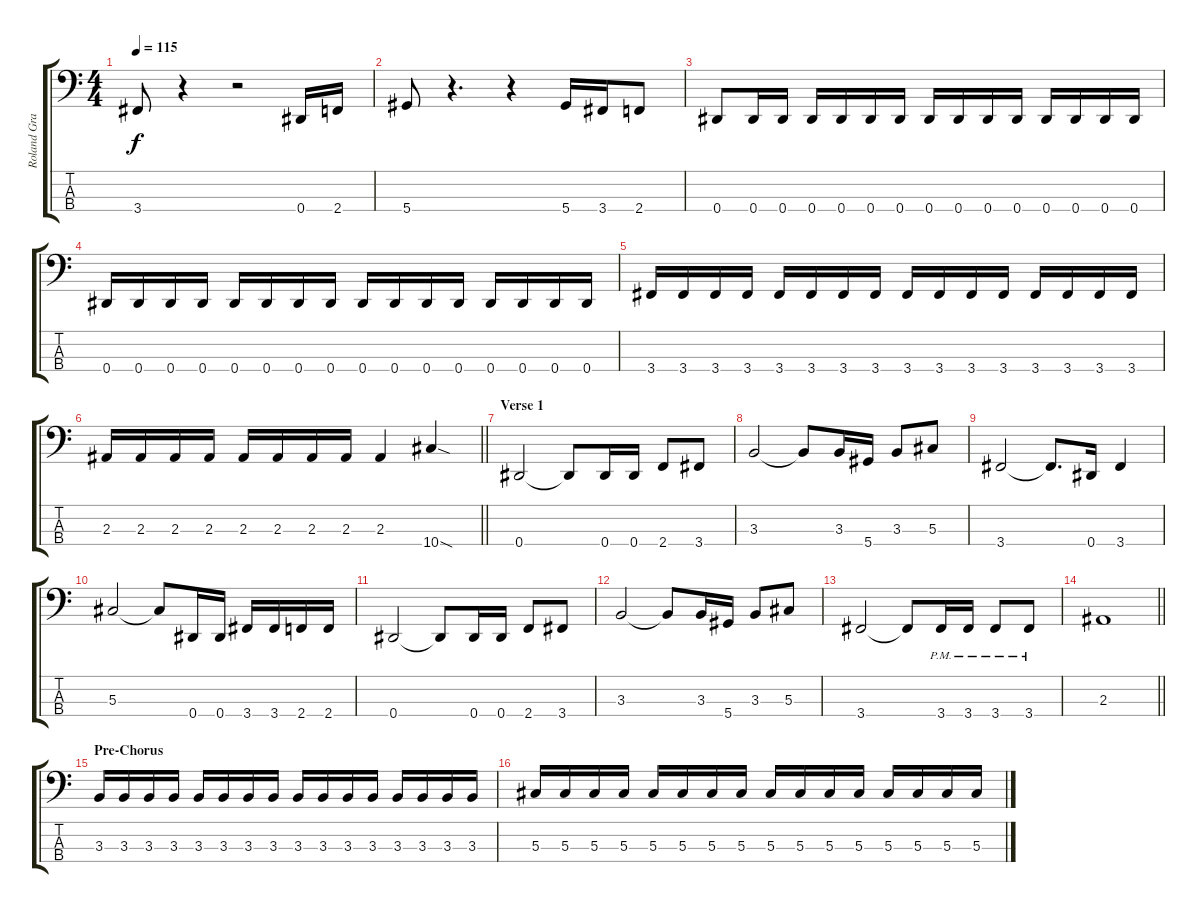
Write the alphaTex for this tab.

\track ("Roland Grapow (Bass)" "Roland Gra") {instrument electricbassfinger}
\staff {score tabs}
\tuning (Gb2 Db2 Ab1 Eb1) {hide}
\ts (4 4)
\tempo 115
\clef f4
\ks c
3.4.8{dy f} r.4 r.2 0.4.16 2.4.16 |
5.4.8 r.4{d} r.4 5.4.16 3.4.16 2.4.8 |
0.4.8 0.4.16 0.4.16 0.4.16 0.4.16 0.4.16 0.4.16 0.4.16 0.4.16 0.4.16 0.4.16 0.4.16 0.4.16 0.4.16 0.4.16 |
0.4.16 0.4.16 0.4.16 0.4.16 0.4.16 0.4.16 0.4.16 0.4.16 0.4.16 0.4.16 0.4.16 0.4.16 0.4.16 0.4.16 0.4.16 0.4.16 |
3.4.16 3.4.16 3.4.16 3.4.16 3.4.16 3.4.16 3.4.16 3.4.16 3.4.16 3.4.16 3.4.16 3.4.16 3.4.16 3.4.16 3.4.16 3.4.16 |
\barLineRight lightlight
2.3.16 2.3.16 2.3.16 2.3.16 2.3.16 2.3.16 2.3.16 2.3.16 2.3.4 10.4{sod}.4 |
\section ("" "Verse 1")
0.4.2 0.4{t}.8 0.4.16 0.4.16 2.4.8 3.4.8 |
3.3.2 3.3{t}.8 3.3.16 5.4.16 3.3.8 5.3.8 |
3.4.2 3.4{t}.8{d} 0.4.16 3.4.4 |
5.3.2 5.3{t}.8 0.4.16 0.4.16 3.4.16 3.4.16 2.4.16 2.4.16 |
0.4.2 0.4{t}.8 0.4.16 0.4.16 2.4.8 3.4.8 |
3.3.2 3.3{t}.8 3.3.16 5.4.16 3.3.8 5.3.8 |
3.4.2 3.4{t}.8 3.4{pm}.16 3.4{pm}.16 3.4{pm}.8 3.4{pm}.8 |
\barLineRight lightlight
2.3.1 |
\section ("" "Pre-Chorus")
3.3.16 3.3.16 3.3.16 3.3.16 3.3.16 3.3.16 3.3.16 3.3.16 3.3.16 3.3.16 3.3.16 3.3.16 3.3.16 3.3.16 3.3.16 3.3.16 |
5.3.16 5.3.16 5.3.16 5.3.16 5.3.16 5.3.16 5.3.16 5.3.16 5.3.16 5.3.16 5.3.16 5.3.16 5.3.16 5.3.16 5.3.16 5.3.16
